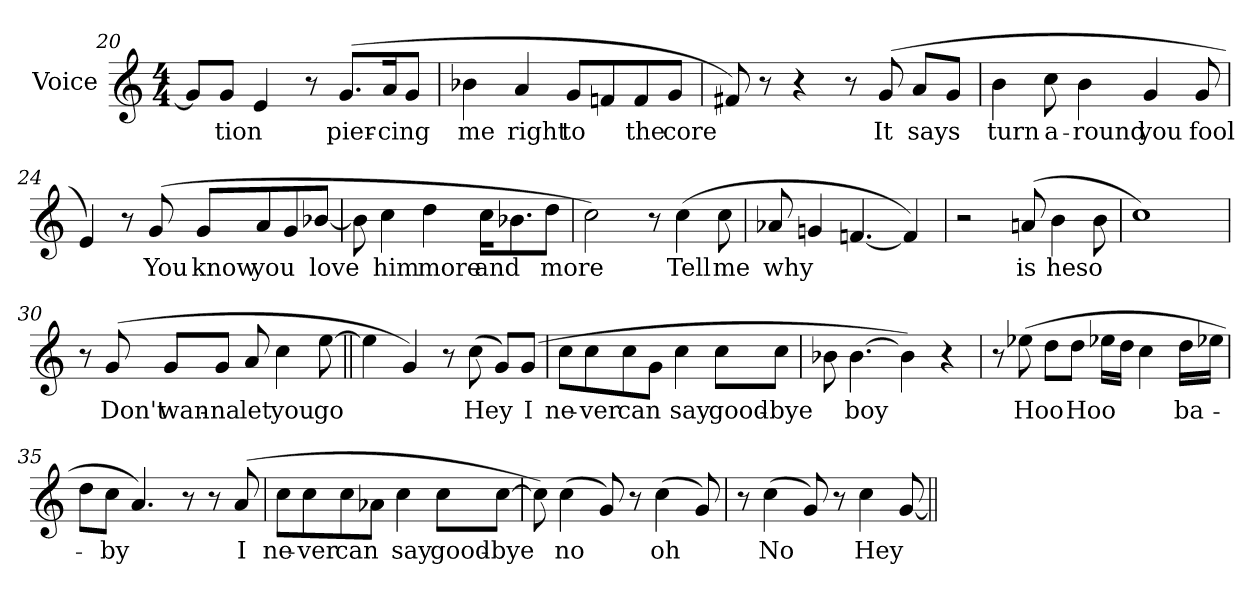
**kern	**text
*part1	*part1
*staff1	*staff1
*I"Voice	*
*I'Voice	*
*clefG2	*
*k[]	*
*C:	*
*M4/4	*
=20	=20
8gi/L]	.
!	!LO:LY:b:color=#000000
8gi/J	-tion
4ei/	.
8r	.
!	!LO:LY:b:color=#000000
(8.gi/L	pier-
!	!LO:LY:b:color=#000000
16ai/k	-cing
8gi/J	.
!!LO:LB:g=z
=21	=21
!	!LO:LY:b:color=#000000
4b-Xi\	me
!	!LO:LY:b:color=#000000
4ai/	right
!	!LO:LY:b:color=#000000
8gi/L	to
8fni/	.
!	!LO:LY:b:color=#000000
8fi/	the
!	!LO:LY:b:color=#000000
8gi/J	core
=22	=22
8f#Xi/)	.
8r	.
4r	.
8r	.
!	!LO:LY:b:color=#000000
(8gi/	It
!	!LO:LY:b:color=#000000
8ai/L	says
8gi/J	.
=23	=23
!	!LO:LY:b:color=#000000
4bi\	turn
!	!LO:LY:b:color=#000000
8cci\	a-
!	!LO:LY:b:color=#000000
4bi\	-round
!	!LO:LY:b:color=#000000
4gi/	you
!	!LO:LY:b:color=#000000
8gi/	fool
=24	=24
4ei/)	.
8r	.
!	!LO:LY:b:color=#000000
(8gi/	You
!	!LO:LY:b:color=#000000
8gi/L	know
!	!LO:LY:b:color=#000000
8ai/	you
8gi/	.
!	!LO:LY:b:color=#000000
[8b-Xi/J	love
!!LO:LB:g=z
=25	=25
8b-i\]	.
!	!LO:LY:b:color=#000000
4cci\	him
!	!LO:LY:b:color=#000000
4ddi\	more
!	!LO:LY:b:color=#000000
16cci\KL	and
8.b-Xi\	.
!	!LO:LY:b:color=#000000
8ddi\J	more
=26	=26
2cci\)	.
8r	.
!	!LO:LY:b:color=#000000
(4cci\	Tell
!	!LO:LY:b:color=#000000
8cci\	me
=27	=27
!	!LO:LY:b:color=#000000
8a-Xi/	why
4gni/	.
[4.fni/	.
4fni/])	.
=28	=28
2r	.
!	!LO:LY:b:color=#000000
(8ani/	is
!	!LO:LY:b:color=#000000
4bi\	he
!	!LO:LY:b:color=#000000
8bi\	so
=29	=29
1cci)	.
!!LO:LB:g=z
=30	=30
8r	.
!	!LO:LY:b:color=#000000
(8gi/	Don't
!	!LO:LY:b:color=#000000
8gi/L	wan-
!	!LO:LY:b:color=#000000
8gi/J	-na
!	!LO:LY:b:color=#000000
8ai/	let
!	!LO:LY:b:color=#000000
4cci\	you
!	!LO:LY:b:color=#000000
[8eei\	go
=31||	=31||
4eei\]	.
4gi/)	.
8r	.
!	!LO:LY:b:color=#000000
(8cci\	Hey
8gi/L)	.
!	!LO:LY:b:color=#000000
(8gi/J	I
=32	=32
!	!LO:LY:b:color=#000000
8cci\L	ne-
!	!LO:LY:b:color=#000000
8cci\	-ver
!	!LO:LY:b:color=#000000
8cci\	can
8gi\J	.
!	!LO:LY:b:color=#000000
4cci\	say
!	!LO:LY:b:color=#000000
8cci\L	good-
!	!LO:LY:b:color=#000000
8cci\J	-bye
=33	=33
8b-Xi\	.
!	!LO:LY:b:color=#000000
[4.b-i\	boy
4b-i\])	.
4r	.
!!LO:LB:g=z
=34	=34
8r	.
!	!LO:LY:b:color=#000000
(8ee-Xi\	Hoo
8ddi\L	.
!	!LO:LY:b:color=#000000
8ddi\J	Hoo
16ee-Xi\LL	.
16ddi\JJ	.
4cci\	.
!	!LO:LY:b:color=#000000
16ddi\LL	ba-
16ee-Xi\JJ	.
=35	=35
8ddi\L	.
!	!LO:LY:b:color=#000000
8cci\J	-by
4.ai/)	.
8r	.
8r	.
!	!LO:LY:b:color=#000000
(8ai/	I
=36	=36
!	!LO:LY:b:color=#000000
8cci\L	ne-
!	!LO:LY:b:color=#000000
8cci\	-ver
!	!LO:LY:b:color=#000000
8cci\	can
8a-Xi\J	.
!	!LO:LY:b:color=#000000
4cci\	say
!	!LO:LY:b:color=#000000
8cci\L	good-
!	!LO:LY:b:color=#000000
[8cci\J	-bye
=37	=37
8cci\])	.
!	!LO:LY:b:color=#000000
(4cci\	no
8gi/)	.
8r	.
!	!LO:LY:b:color=#000000
(4cci\	oh
8gi/)	.
!!LO:LB:g=z
=38	=38
8r	.
!	!LO:LY:b:color=#000000
(4cci\	No
8gi/)	.
8r	.
!	!LO:LY:b:color=#000000
4cci\	Hey
[8gi/	.
=||	=||
*-	*-
